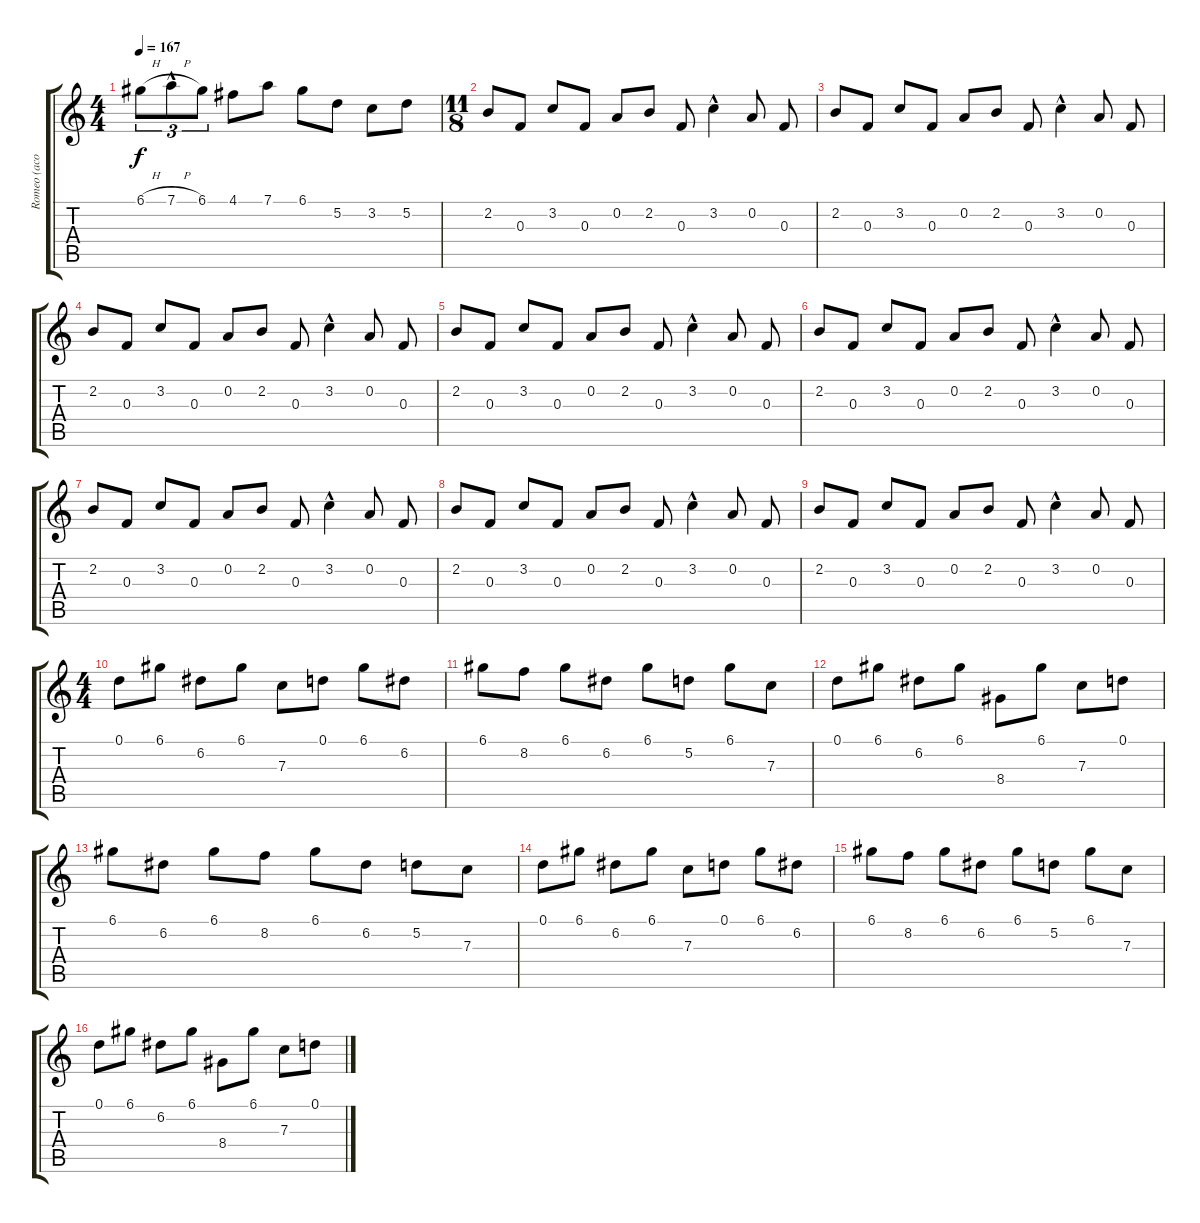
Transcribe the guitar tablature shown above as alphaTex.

\track ("Romeo (acoustic)" "Romeo (aco") {instrument acousticguitarsteel}
\staff {score tabs}
\tuning (D4 A3 F3 C3 G2 D2) {hide}
\ts (4 4)
\tempo 167
\clef g2
\ks c
6.1{h}.8{tu (3 2) dy f} 7.1{h hac}.8{tu (3 2)} 6.1.8{tu (3 2)} 4.1.8 7.1.8 6.1.8 5.2.8 3.2.8 5.2.8 |
\ts (11 8)
2.2.8 0.3.8 3.2.8 0.3.8 0.2.8 2.2.8 0.3.8 3.2{hac}.4 0.2.8 0.3.8 |
2.2.8 0.3.8 3.2.8 0.3.8 0.2.8 2.2.8 0.3.8 3.2{hac}.4 0.2.8 0.3.8 |
2.2.8 0.3.8 3.2.8 0.3.8 0.2.8 2.2.8 0.3.8 3.2{hac}.4 0.2.8 0.3.8 |
2.2.8 0.3.8 3.2.8 0.3.8 0.2.8 2.2.8 0.3.8 3.2{hac}.4 0.2.8 0.3.8 |
2.2.8 0.3.8 3.2.8 0.3.8 0.2.8 2.2.8 0.3.8 3.2{hac}.4 0.2.8 0.3.8 |
2.2.8 0.3.8 3.2.8 0.3.8 0.2.8 2.2.8 0.3.8 3.2{hac}.4 0.2.8 0.3.8 |
2.2.8 0.3.8 3.2.8 0.3.8 0.2.8 2.2.8 0.3.8 3.2{hac}.4 0.2.8 0.3.8 |
2.2.8 0.3.8 3.2.8 0.3.8 0.2.8 2.2.8 0.3.8 3.2{hac}.4 0.2.8 0.3.8 |
\ts (4 4)
0.1.8 6.1.8 6.2.8 6.1.8 7.3.8 0.1.8 6.1.8 6.2.8 |
6.1.8 8.2.8 6.1.8 6.2.8 6.1.8 5.2.8 6.1.8 7.3.8 |
0.1.8 6.1.8 6.2.8 6.1.8 8.4.8 6.1.8 7.3.8 0.1.8 |
6.1.8 6.2.8 6.1.8 8.2.8 6.1.8 6.2.8 5.2.8 7.3.8 |
0.1.8 6.1.8 6.2.8 6.1.8 7.3.8 0.1.8 6.1.8 6.2.8 |
6.1.8 8.2.8 6.1.8 6.2.8 6.1.8 5.2.8 6.1.8 7.3.8 |
0.1.8 6.1.8 6.2.8 6.1.8 8.4.8 6.1.8 7.3.8 0.1.8
